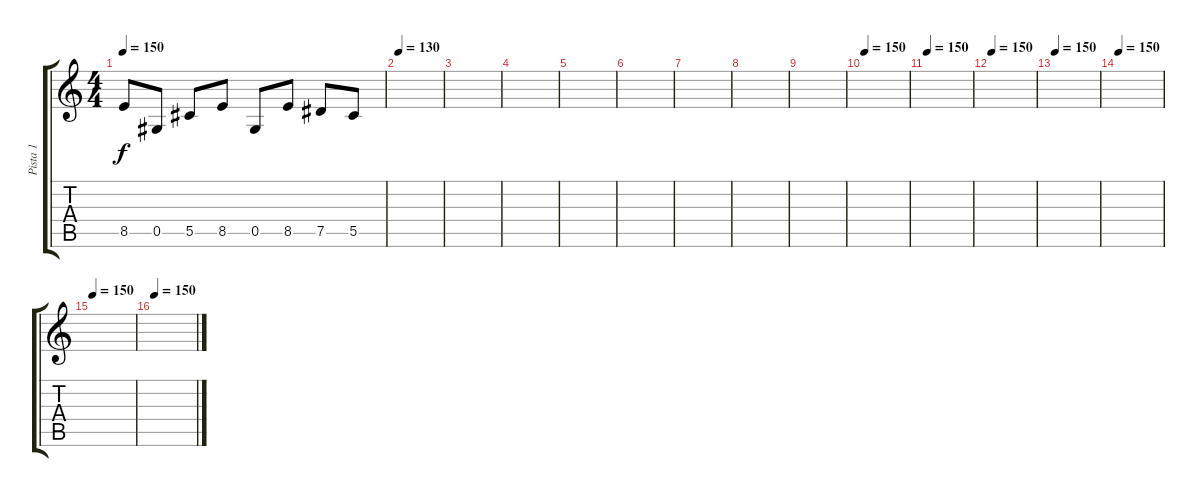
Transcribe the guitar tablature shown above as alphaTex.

\track ("Pista 1" "Pista 1") {instrument distortionguitar}
\staff {score tabs}
\tuning (Eb4 Bb3 Gb3 Db3 Ab2 Eb2) {hide}
\ts (4 4)
\tempo 150
\clef g2
\ks c
8.5.8{dy f} 0.5.8 5.5.8 8.5.8 0.5.8 8.5.8 7.5.8 5.5.8 |
\tempo 130
|
|
|
|
|
|
|
|
\tempo 150
|
\tempo 150
|
\tempo 150
|
\tempo 150
|
\tempo 150
|
\tempo 150
|
\tempo 150
